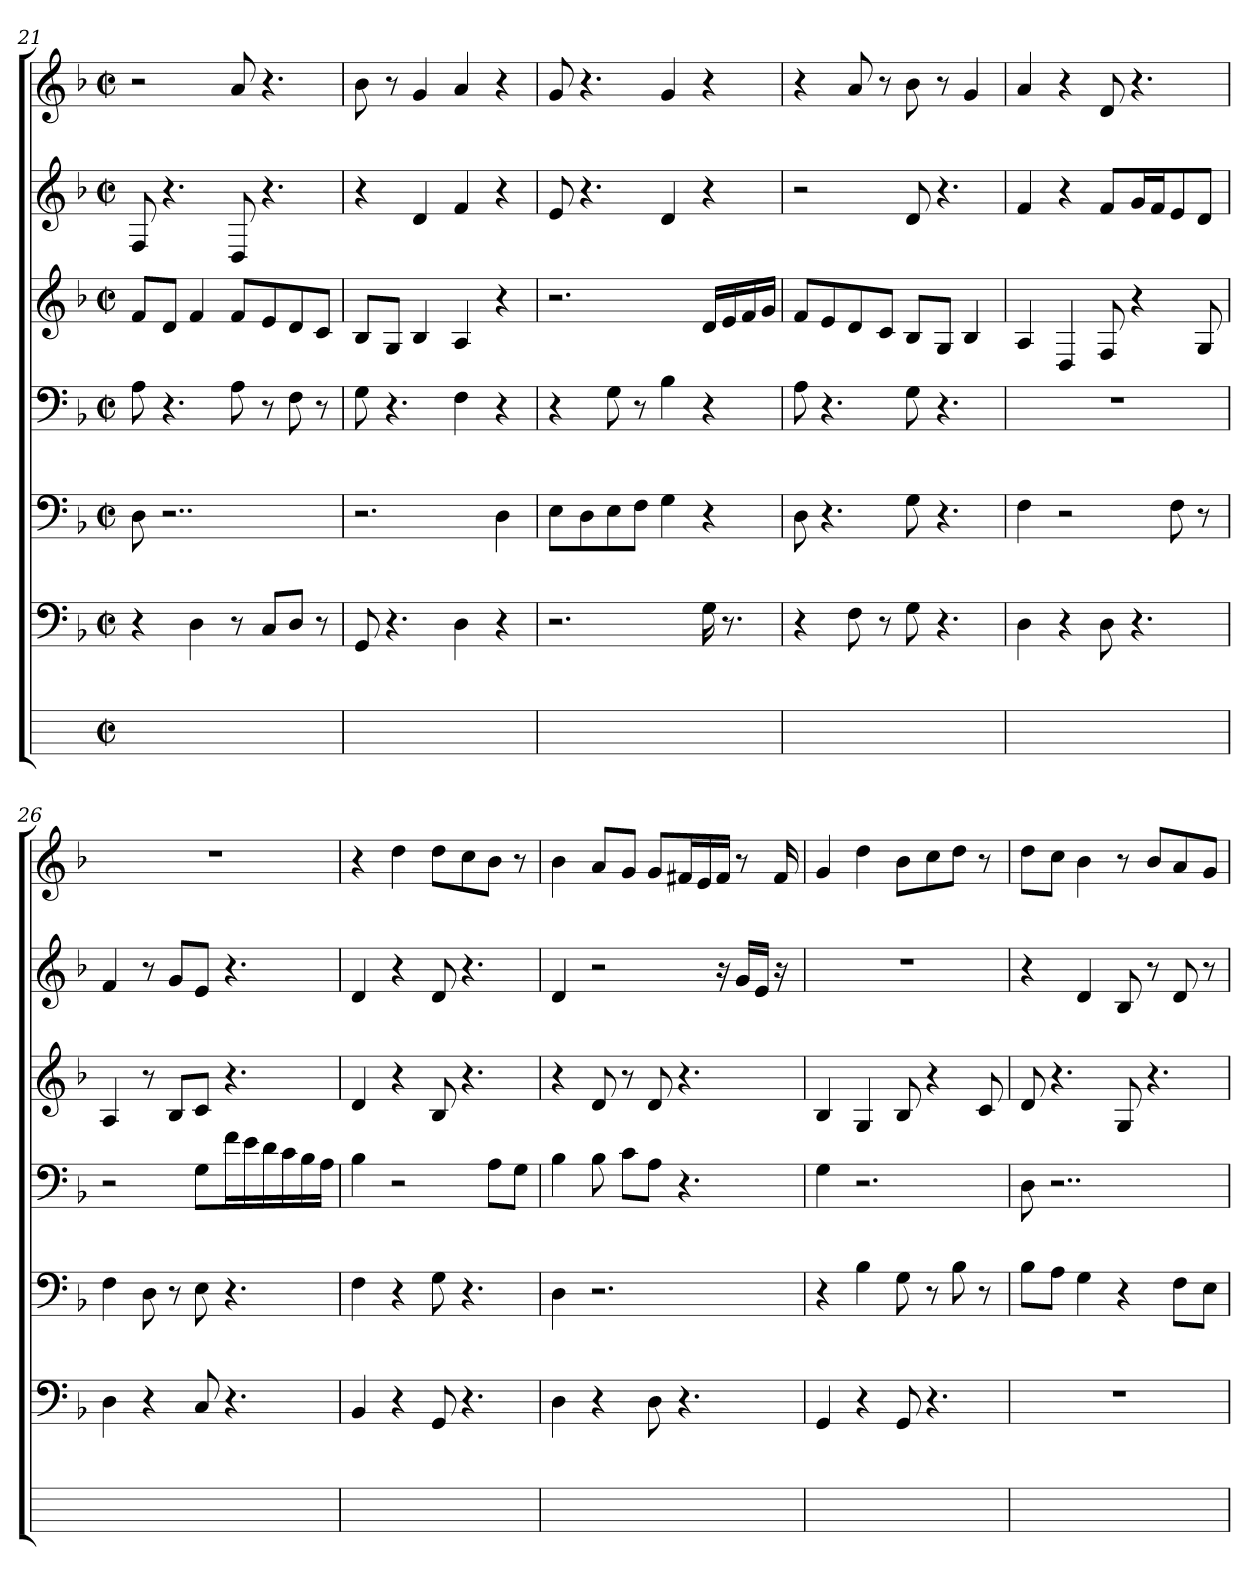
**kern	**kern	**kern	**kern	**kern	**kern	**kern
*part7	*part6	*part5	*part4	*part3	*part2	*part1
*staff7	*staff6	*staff5	*staff4	*staff3	*staff2	*staff1
*	*clefF4	*clefF4	*clefF4	*clefG2	*clefG2	*clefG2
*	*k[b-]	*k[b-]	*k[b-]	*k[b-]	*k[b-]	*k[b-]
*	*F:	*F:	*F:	*F:	*F:	*F:
*M2/2	*M2/2	*M2/2	*M2/2	*M2/2	*M2/2	*M2/2
*met(c|)	*met(c|)	*met(c|)	*met(c|)	*met(c|)	*met(c|)	*met(c|)
=21	=21	=21	=21	=21	=21	=21
1ryy	4r	8D	8A	8fL	8F	2r
.	.	2..r	4.r	8dJ	4.r	.
.	4D	.	.	4f	.	.
.	8r	.	8Ai	8fiL	8D	8a
.	8CL	.	8r	8e	4.r	4.r
.	8DJ	.	8F	8d	.	.
.	8r	.	8r	8cJ	.	.
=22	=22	=22	=22	=22	=22	=22
1ryy	8GG	2.r	8G	8B-L	4r	8b-
.	4.r	.	4.r	8GJ	.	8r
.	.	.	.	4B-	4d	4g
.	4D	.	4F	4A	4f	4a
.	4r	4D	4r	4r	4r	4r
=23	=23	=23	=23	=23	=23	=23
1ryy	2.r	8EL	4r	2.r	8e	8g
.	.	8Dj	.	.	4.r	4.r
.	.	8Ei	8G	.	.	.
.	.	8FJ	8r	.	.	.
.	.	4G	4B-	.	4d	4gi
.	16G	4r	4r	16dLL	4r	4r
.	8.r	.	.	16ej	.	.
.	.	.	.	16fj	.	.
.	.	.	.	16gjJJ	.	.
=24	=24	=24	=24	=24	=24	=24
1ryy	4r	8D	8A	8fL	2r	4r
.	.	4.r	4.r	8e	.	.
.	8FZ	.	.	8d	.	8a
.	8r	.	.	8cJ	.	8r
.	8G	8G	8G	8B-L	8d	8b-
.	4.r	4.r	4.r	8GJ	4.r	8r
.	.	.	.	4B-	.	4g
=25	=25	=25	=25	=25	=25	=25
1ryy	4D	4F	1r	4A	4f	4a
.	4r	2r	.	4D	4r	4r
.	8Di	.	.	8F	8fiL	8d
.	4.r	.	.	4r	16gjL	4.r
.	.	.	.	.	16fjJ	.
.	.	8F	.	.	8e	.
.	.	8r	.	8G	8dJ	.
=26	=26	=26	=26	=26	=26	=26
1ryy	4Di	4Fi	2r	4A	4f	1r
.	4r	8D	.	8r	8r	.
.	.	8r	.	8B-L	8gL	.
.	8C	8E	8GL	8cJ	8eJ	.
.	4.r	4.r	16fjL	4.r	4.r	.
.	.	.	16ej	.	.	.
.	.	.	16dj	.	.	.
.	.	.	16cj	.	.	.
.	.	.	16B-j	.	.	.
.	.	.	16AjJJ	.	.	.
=27	=27	=27	=27	=27	=27	=27
1ryy	4BB-	4F	4B-	4d	4d	4r
.	4r	4r	2r	4r	4r	4dd
.	8GG	8G	.	8B-	8di	8ddiL
.	4.r	4.r	.	4.r	4.r	8cc
.	.	.	8AL	.	.	8b-J
.	.	.	8GJ	.	.	8r
=28	=28	=28	=28	=28	=28	=28
1ryy	4D	4D	4B-	4r	4di	4b-i
.	4r	2.r	8B-i	8d	2r	8aL
.	.	.	8cL	8r	.	8gJ
.	8Di	.	8AJ	8di	.	8giL
.	4.r	.	4.r	4.r	.	16f#XiL
.	.	.	.	.	.	16ej
.	.	.	.	.	16r	16f#VJJ
.	.	.	.	.	16gjLL	8r
.	.	.	.	.	16eVJJ	.
.	.	.	.	.	16r	16f#j
=29	=29	=29	=29	=29	=29	=29
1ryy	4GG	4r	4G	4B-	1r	4g
.	4r	4B-	2.r	4G	.	4dd
.	8GGi	8G	.	8B-	.	8b-L
.	4.r	8r	.	4r	.	8ccj
.	.	8B-	.	.	.	8ddJ
.	.	8r	.	8c	.	8r
=30	=30	=30	=30	=30	=30	=30
1ryy	1r	8B-iL	8DV	8d	4r	8ddiL
.	.	8AJ	2..r	4.r	.	8ccJ
.	.	4G	.	.	4d	4b-
.	.	4r	.	8G	8B-	8r
.	.	.	.	4.r	8r	8b-jL
.	.	8FL	.	.	8d	8a
.	.	8EJ	.	.	8r	8gJ
=	=	=	=	=	=	=
*-	*-	*-	*-	*-	*-	*-
